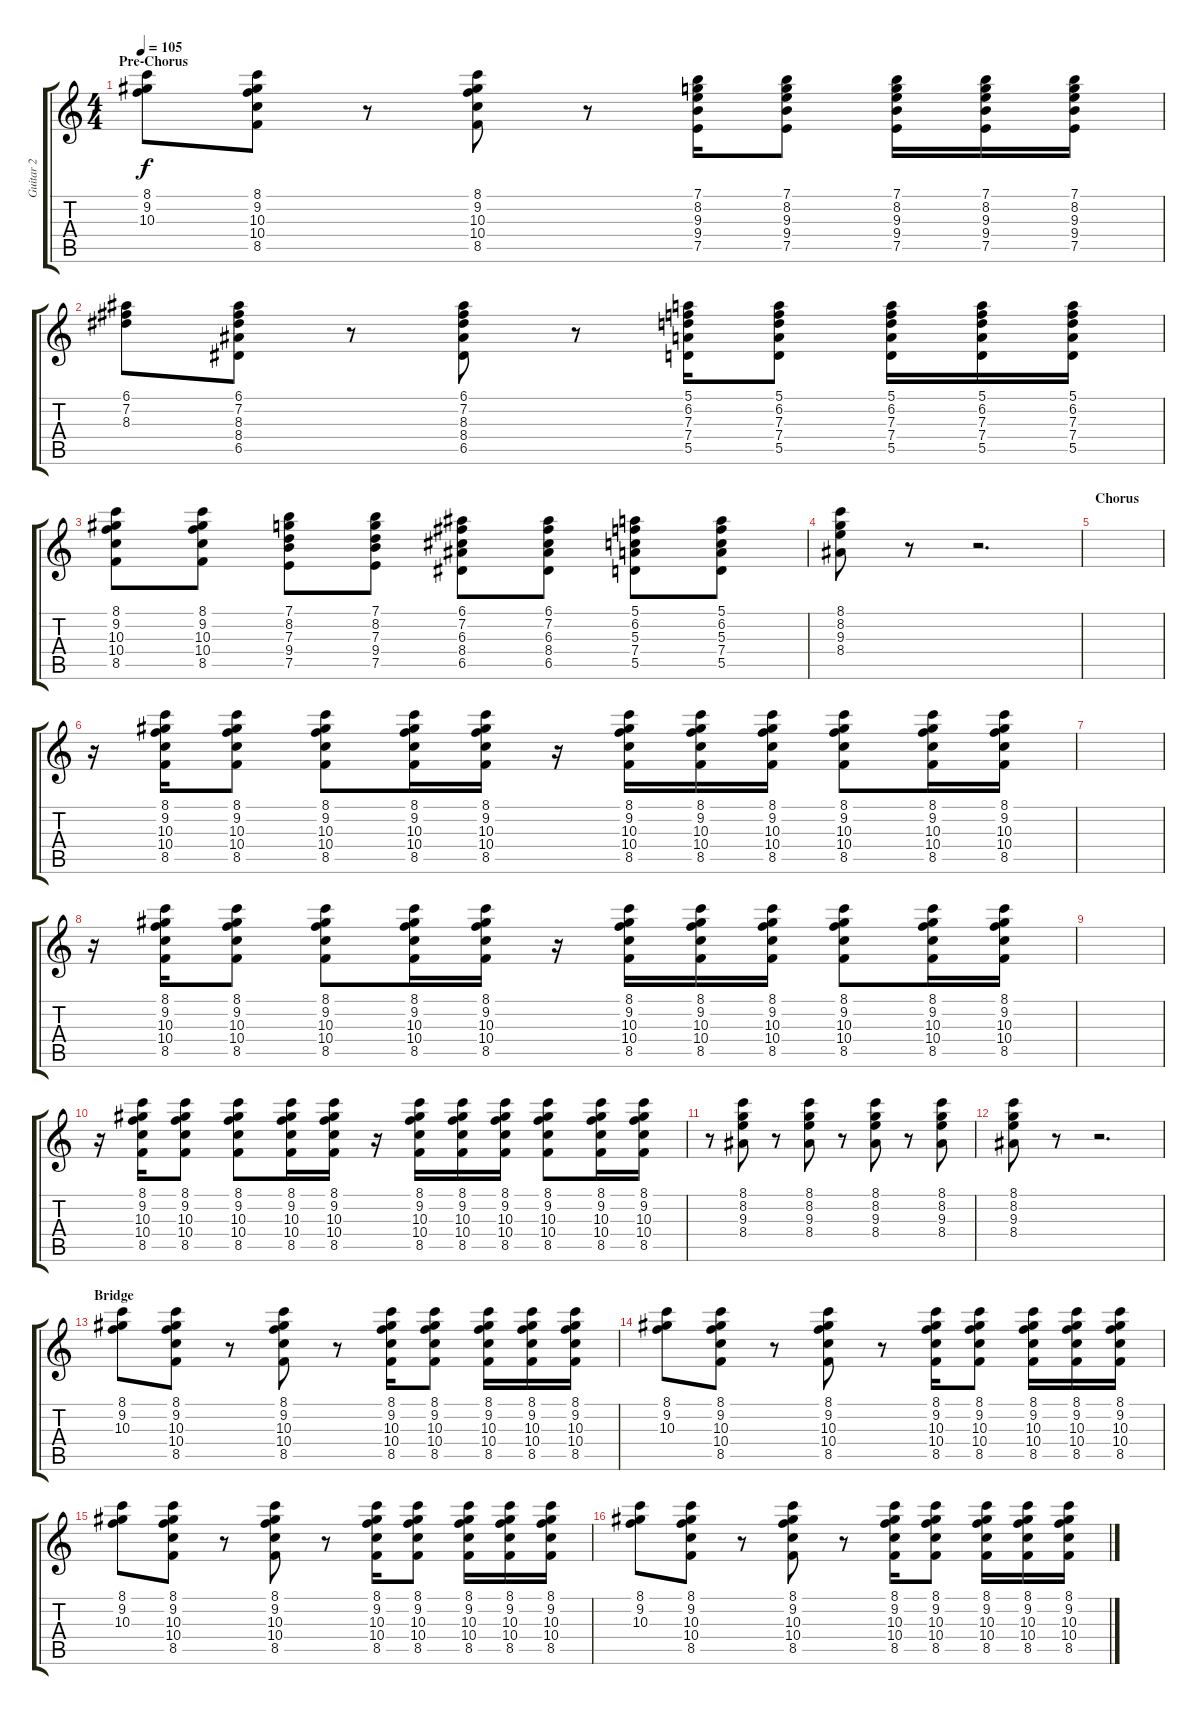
\track ("Guitar 2" "Guitar 2") {instrument electricguitarclean}
\staff {score tabs}
\tuning (E4 B3 G3 D3 A2 E2) {hide}
\ts (4 4)
\section ("" "Pre-Chorus")
\tempo 105
\clef g2
\ks c
(8.1 9.2 10.3).8{dy f} (8.1 9.2 10.3 10.4 8.5).8 r.8 (8.1 9.2 10.3 10.4 8.5).8 r.8 (7.1 8.2 9.3 9.4 7.5).16 (7.1 8.2 9.3 9.4 7.5).8 (7.1 8.2 9.3 9.4 7.5).16 (7.1 8.2 9.3 9.4 7.5).16 (7.1 8.2 9.3 9.4 7.5).16 |
(6.1 7.2 8.3).8 (6.1 7.2 8.3 8.4 6.5).8 r.8 (6.1 7.2 8.3 8.4 6.5).8 r.8 (5.1 6.2 7.3 7.4 5.5).16 (5.1 6.2 7.3 7.4 5.5).8 (5.1 6.2 7.3 7.4 5.5).16 (5.1 6.2 7.3 7.4 5.5).16 (5.1 6.2 7.3 7.4 5.5).16 |
(8.1 9.2 10.3 10.4 8.5).8 (8.1 9.2 10.3 10.4 8.5).8 (7.1 8.2 7.3 9.4 7.5).8 (7.1 8.2 7.3 9.4 7.5).8 (6.1 7.2 6.3 8.4 6.5).8 (6.1 7.2 6.3 8.4 6.5).8 (5.1 6.2 5.3 7.4 5.5).8 (5.1 6.2 5.3 7.4 5.5).8 |
(8.1 8.2 9.3 8.4).8 r.8 r.2{d} |
\section ("" "Chorus")
|
r.16 (8.1 9.2 10.3 10.4 8.5).16 (8.1 9.2 10.3 10.4 8.5).8 (8.1 9.2 10.3 10.4 8.5).8 (8.1 9.2 10.3 10.4 8.5).16 (8.1 9.2 10.3 10.4 8.5).16 r.16 (8.1 9.2 10.3 10.4 8.5).16 (8.1 9.2 10.3 10.4 8.5).16 (8.1 9.2 10.3 10.4 8.5).16 (8.1 9.2 10.3 10.4 8.5).8 (8.1 9.2 10.3 10.4 8.5).16 (8.1 9.2 10.3 10.4 8.5).16 |
|
r.16 (8.1 9.2 10.3 10.4 8.5).16 (8.1 9.2 10.3 10.4 8.5).8 (8.1 9.2 10.3 10.4 8.5).8 (8.1 9.2 10.3 10.4 8.5).16 (8.1 9.2 10.3 10.4 8.5).16 r.16 (8.1 9.2 10.3 10.4 8.5).16 (8.1 9.2 10.3 10.4 8.5).16 (8.1 9.2 10.3 10.4 8.5).16 (8.1 9.2 10.3 10.4 8.5).8 (8.1 9.2 10.3 10.4 8.5).16 (8.1 9.2 10.3 10.4 8.5).16 |
|
r.16 (8.1 9.2 10.3 10.4 8.5).16 (8.1 9.2 10.3 10.4 8.5).8 (8.1 9.2 10.3 10.4 8.5).8 (8.1 9.2 10.3 10.4 8.5).16 (8.1 9.2 10.3 10.4 8.5).16 r.16 (8.1 9.2 10.3 10.4 8.5).16 (8.1 9.2 10.3 10.4 8.5).16 (8.1 9.2 10.3 10.4 8.5).16 (8.1 9.2 10.3 10.4 8.5).8 (8.1 9.2 10.3 10.4 8.5).16 (8.1 9.2 10.3 10.4 8.5).16 |
r.8 (8.1 8.2 9.3 8.4).8 r.8 (8.1 8.2 9.3 8.4).8 r.8 (8.1 8.2 9.3 8.4).8 r.8 (8.1 8.2 9.3 8.4).8 |
(8.1 8.2 9.3 8.4).8 r.8 r.2{d} |
\section ("" "Bridge")
(8.1 9.2 10.3).8 (8.1 9.2 10.3 10.4 8.5).8 r.8 (8.1 9.2 10.3 10.4 8.5).8 r.8 (8.1 9.2 10.3 10.4 8.5).16 (8.1 9.2 10.3 10.4 8.5).8 (8.1 9.2 10.3 10.4 8.5).16 (8.1 9.2 10.3 10.4 8.5).16 (8.1 9.2 10.3 10.4 8.5).16 |
(8.1 9.2 10.3).8 (8.1 9.2 10.3 10.4 8.5).8 r.8 (8.1 9.2 10.3 10.4 8.5).8 r.8 (8.1 9.2 10.3 10.4 8.5).16 (8.1 9.2 10.3 10.4 8.5).8 (8.1 9.2 10.3 10.4 8.5).16 (8.1 9.2 10.3 10.4 8.5).16 (8.1 9.2 10.3 10.4 8.5).16 |
(8.1 9.2 10.3).8 (8.1 9.2 10.3 10.4 8.5).8 r.8 (8.1 9.2 10.3 10.4 8.5).8 r.8 (8.1 9.2 10.3 10.4 8.5).16 (8.1 9.2 10.3 10.4 8.5).8 (8.1 9.2 10.3 10.4 8.5).16 (8.1 9.2 10.3 10.4 8.5).16 (8.1 9.2 10.3 10.4 8.5).16 |
(8.1 9.2 10.3).8 (8.1 9.2 10.3 10.4 8.5).8 r.8 (8.1 9.2 10.3 10.4 8.5).8 r.8 (8.1 9.2 10.3 10.4 8.5).16 (8.1 9.2 10.3 10.4 8.5).8 (8.1 9.2 10.3 10.4 8.5).16 (8.1 9.2 10.3 10.4 8.5).16 (8.1 9.2 10.3 10.4 8.5).16
